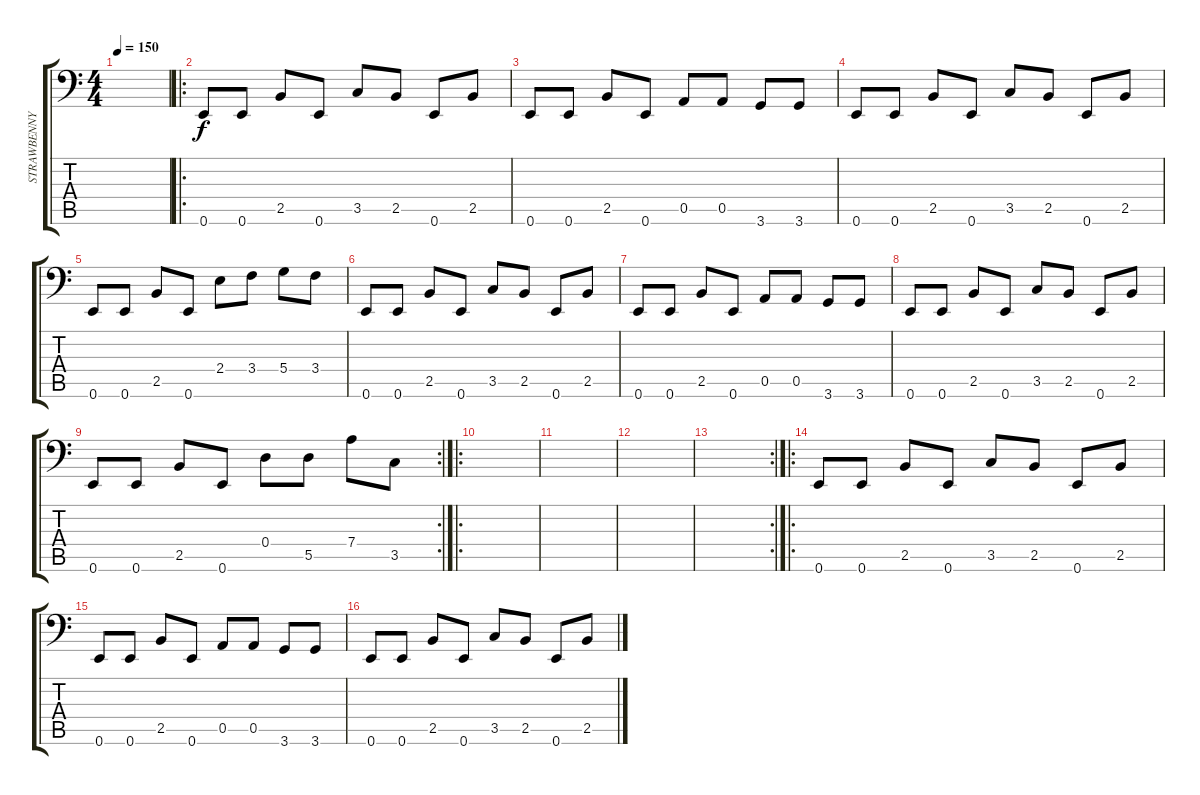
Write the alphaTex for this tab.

\track ("STRAWBENNY" "STRAWBENNY") {instrument slapbass1}
\staff {score tabs}
\tuning (E3 B2 G2 D2 A1 E1) {hide}
\ts (4 4)
\tempo 150
\clef f4
\ks c
|
\ro
0.6.8 0.6.8 2.5.8 0.6.8 3.5.8 2.5.8 0.6.8 2.5.8 |
0.6.8 0.6.8 2.5.8 0.6.8 0.5.8 0.5.8 3.6.8 3.6.8 |
0.6.8 0.6.8 2.5.8 0.6.8 3.5.8 2.5.8 0.6.8 2.5.8 |
0.6.8 0.6.8 2.5.8 0.6.8 2.4.8 3.4.8 5.4.8 3.4.8 |
0.6.8 0.6.8 2.5.8 0.6.8 3.5.8 2.5.8 0.6.8 2.5.8 |
0.6.8 0.6.8 2.5.8 0.6.8 0.5.8 0.5.8 3.6.8 3.6.8 |
0.6.8 0.6.8 2.5.8 0.6.8 3.5.8 2.5.8 0.6.8 2.5.8 |
\rc 2
0.6.8 0.6.8 2.5.8 0.6.8 0.4.8 5.5.8 7.4.8 3.5.8 |
\ro
|
|
|
\rc 2
|
\ro
0.6.8 0.6.8 2.5.8 0.6.8 3.5.8 2.5.8 0.6.8 2.5.8 |
0.6.8 0.6.8 2.5.8 0.6.8 0.5.8 0.5.8 3.6.8 3.6.8 |
0.6.8 0.6.8 2.5.8 0.6.8 3.5.8 2.5.8 0.6.8 2.5.8
